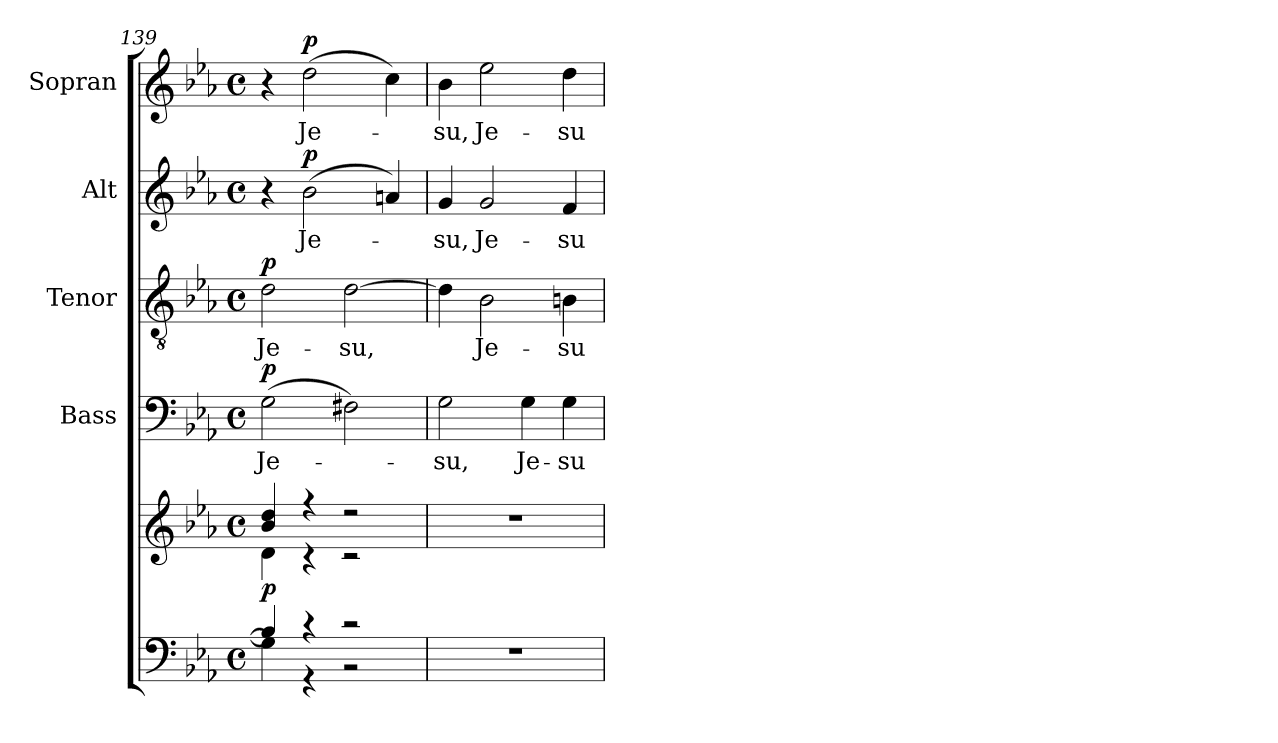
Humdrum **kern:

**kern	**kern	**dynam	**kern	**text	**dynam	**kern	**text	**dynam	**kern	**text	**dynam	**kern	**text	**dynam
*part5	*part5	*part5	*part4	*part4	*part4	*part3	*part3	*part3	*part2	*part2	*part2	*part1	*part1	*part1
*staff6	*staff5	*staff5/6	*staff4	*staff4	*staff4	*staff3	*staff3	*staff3	*staff2	*staff2	*staff2	*staff1	*staff1	*staff1
*	*	*	*I"Bass	*	*	*I"Tenor	*	*	*I"Alt	*	*	*I"Sopran	*	*
*	*	*	*I'B.	*	*	*I'T.	*	*	*I'A.	*	*	*I'S.	*	*
*clefF4	*clefG2	*	*clefF4	*	*	*clefGv2	*	*	*clefG2	*	*	*clefG2	*	*
*k[b-e-a-]	*k[b-e-a-]	*	*k[b-e-a-]	*	*	*k[b-e-a-]	*	*	*k[b-e-a-]	*	*	*k[b-e-a-]	*	*
*E-:	*E-:	*	*E-:	*	*	*E-:	*	*	*E-:	*	*	*E-:	*	*
*M4/4	*M4/4	*	*M4/4	*	*	*M4/4	*	*	*M4/4	*	*	*M4/4	*	*
*met(c)	*met(c)	*	*met(c)	*	*	*met(c)	*	*	*met(c)	*	*	*met(c)	*	*
=139	=139	=139	=139	=139	=139	=139	=139	=139	=139	=139	=139	=139	=139	=139
*^	*^	*	*	*	*	*	*	*	*	*	*	*	*	*
!	!	!	!	!LO:DY:b	!	!LO:LY:b	!LO:DY:a	!	!LO:LY:b	!LO:DY:a	!	!	!	!	!	!
4B-/]	4G\]	4b-/ 4dd/	4d\	p	(>2G\	Je-	p	2d\	Je-	p	4r	.	.	4r	.	.
!	!	!	!	!	!	!	!	!	!	!	!	!LO:LY:b	!LO:DY:a	!	!LO:LY:b	!LO:DY:a
4r	4r	4r	4r	.	.	.	.	.	.	.	(>2b-\	Je-	p	(>2dd\	Je-	p
!	!	!	!	!	!	!	!	!	!LO:LY:b	!	!	!	!	!	!	!
2r	2r	2r	2r	.	2F#X\)	.	.	[2d\	-su,	.	.	.	.	.	.	.
.	.	.	.	.	.	.	.	.	.	.	4an/)	.	.	4cc\)	.	.
*v	*v	*	*	*	*	*	*	*	*	*	*	*	*	*	*	*
*	*v	*v	*	*	*	*	*	*	*	*	*	*	*	*	*
=140	=140	=140	=140	=140	=140	=140	=140	=140	=140	=140	=140	=140	=140	=140
!	!	!	!	!LO:LY:b	!	!	!	!	!	!LO:LY:b	!	!	!LO:LY:b	!
1r	1r	.	2G\	-su,	.	4d\]	.	.	4g/	-su,	.	4b-\	-su,	.
!	!	!	!	!	!	!	!LO:LY:b	!	!	!LO:LY:b	!	!	!LO:LY:b	!
.	.	.	.	.	.	2B-\	Je-	.	2g/	Je-	.	2ee-\	Je-	.
!	!	!	!	!LO:LY:b	!	!	!	!	!	!	!	!	!	!
.	.	.	4G\	Je-	.	.	.	.	.	.	.	.	.	.
!	!	!	!	!LO:LY:b	!	!	!LO:LY:b	!	!	!LO:LY:b	!	!	!LO:LY:b	!
.	.	.	4G\	-su	.	4Bn\	-su	.	4f/	-su	.	4dd\	-su	.
=	=	=	=	=	=	=	=	=	=	=	=	=	=	=
*-	*-	*-	*-	*-	*-	*-	*-	*-	*-	*-	*-	*-	*-	*-
